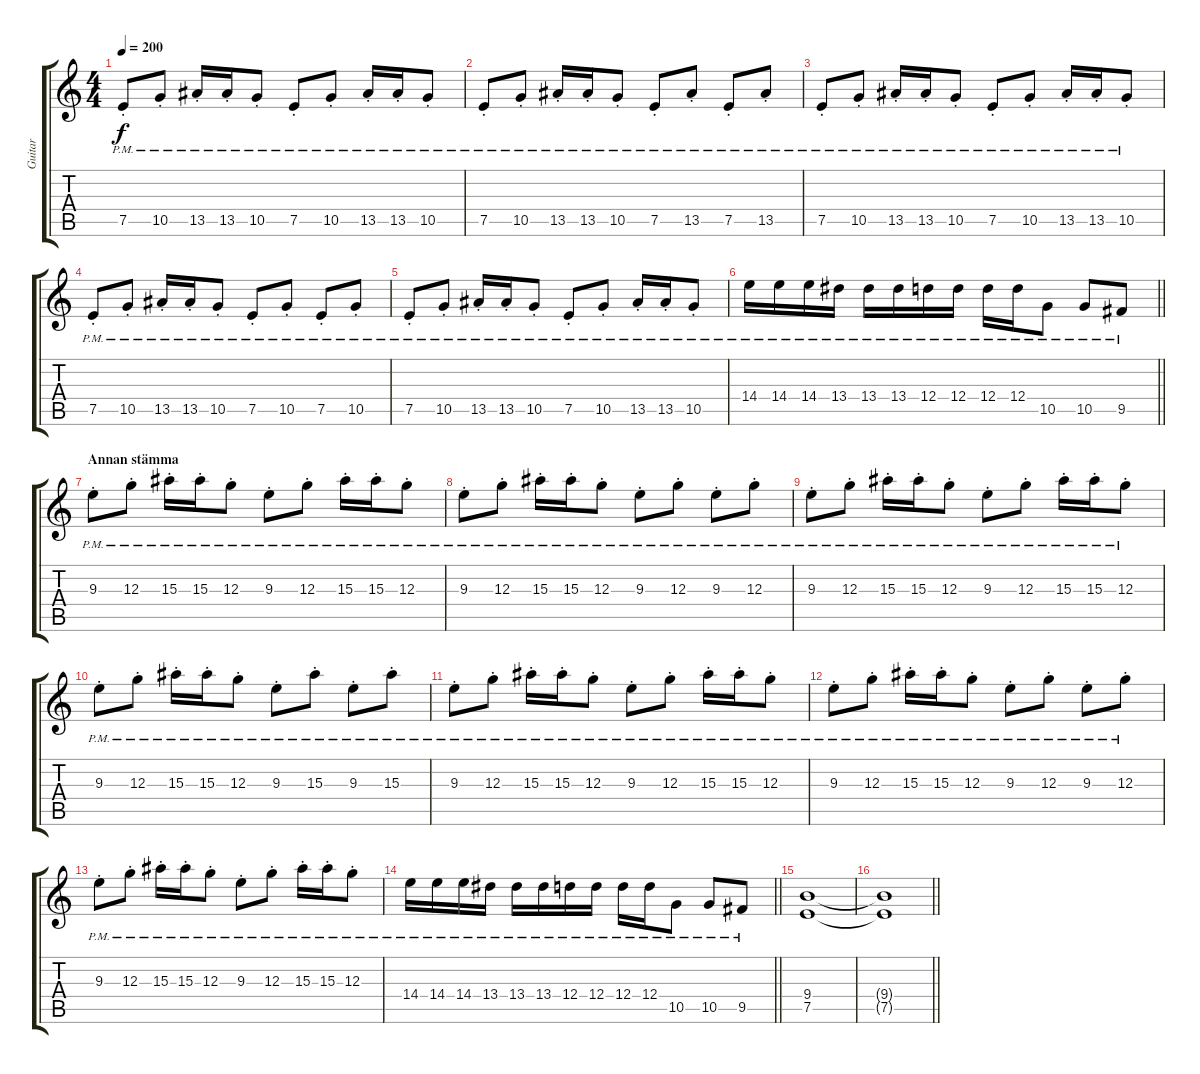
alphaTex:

\track ("Guitar" "Guitar") {instrument distortionguitar}
\staff {score tabs}
\tuning (E4 B3 G3 D3 A2 E2) {hide}
\ts (4 4)
\tempo 200
\clef g2
\ks c
7.5{pm st}.8{dy f} 10.5{pm st}.8 13.5{pm st}.16 13.5{pm st}.16 10.5{pm st}.8 7.5{pm st}.8 10.5{pm st}.8 13.5{pm st}.16 13.5{pm st}.16 10.5{pm st}.8 |
7.5{pm st}.8 10.5{pm st}.8 13.5{pm st}.16 13.5{pm st}.16 10.5{pm st}.8 7.5{pm st}.8 13.5{pm st}.8 7.5{pm st}.8 13.5{pm st}.8 |
7.5{pm st}.8 10.5{pm st}.8 13.5{pm st}.16 13.5{pm st}.16 10.5{pm st}.8 7.5{pm st}.8 10.5{pm st}.8 13.5{pm st}.16 13.5{pm st}.16 10.5{pm st}.8 |
7.5{pm st}.8 10.5{pm st}.8 13.5{pm st}.16 13.5{pm st}.16 10.5{pm st}.8 7.5{pm st}.8 10.5{pm st}.8 7.5{pm st}.8 10.5{pm st}.8 |
7.5{pm st}.8 10.5{pm st}.8 13.5{pm st}.16 13.5{pm st}.16 10.5{pm st}.8 7.5{pm st}.8 10.5{pm st}.8 13.5{pm st}.16 13.5{pm st}.16 10.5{pm st}.8 |
\barLineRight lightlight
14.4{pm}.16 14.4{pm}.16 14.4{pm}.16 13.4{pm}.16 13.4{pm}.16 13.4{pm}.16 12.4{pm}.16 12.4{pm}.16 12.4{pm}.16 12.4{pm}.16 10.5{pm}.8 10.5{pm}.8 9.5{pm}.8 |
\section ("" "Annan stämma")
9.3{pm st}.8 12.3{pm st}.8 15.3{pm st}.16 15.3{pm st}.16 12.3{pm st}.8 9.3{pm st}.8 12.3{pm st}.8 15.3{pm st}.16 15.3{pm st}.16 12.3{pm st}.8 |
9.3{pm st}.8 12.3{pm st}.8 15.3{pm st}.16 15.3{pm st}.16 12.3{pm st}.8 9.3{pm st}.8 12.3{pm st}.8 9.3{pm st}.8 12.3{pm st}.8 |
9.3{pm st}.8 12.3{pm st}.8 15.3{pm st}.16 15.3{pm st}.16 12.3{pm st}.8 9.3{pm st}.8 12.3{pm st}.8 15.3{pm st}.16 15.3{pm st}.16 12.3{pm st}.8 |
9.3{pm st}.8 12.3{pm st}.8 15.3{pm st}.16 15.3{pm st}.16 12.3{pm st}.8 9.3{pm st}.8 15.3{pm st}.8 9.3{pm st}.8 15.3{pm st}.8 |
9.3{pm st}.8 12.3{pm st}.8 15.3{pm st}.16 15.3{pm st}.16 12.3{pm st}.8 9.3{pm st}.8 12.3{pm st}.8 15.3{pm st}.16 15.3{pm st}.16 12.3{pm st}.8 |
9.3{pm st}.8 12.3{pm st}.8 15.3{pm st}.16 15.3{pm st}.16 12.3{pm st}.8 9.3{pm st}.8 12.3{pm st}.8 9.3{pm st}.8 12.3{pm st}.8 |
9.3{pm st}.8 12.3{pm st}.8 15.3{pm st}.16 15.3{pm st}.16 12.3{pm st}.8 9.3{pm st}.8 12.3{pm st}.8 15.3{pm st}.16 15.3{pm st}.16 12.3{pm st}.8 |
\barLineRight lightlight
14.4{pm}.16 14.4{pm}.16 14.4{pm}.16 13.4{pm}.16 13.4{pm}.16 13.4{pm}.16 12.4{pm}.16 12.4{pm}.16 12.4{pm}.16 12.4{pm}.16 10.5{pm}.8 10.5{pm}.8 9.5{pm}.8 |
(9.4 7.5).1 |
\barLineRight lightlight
(9.4{t} 7.5{t}).1
